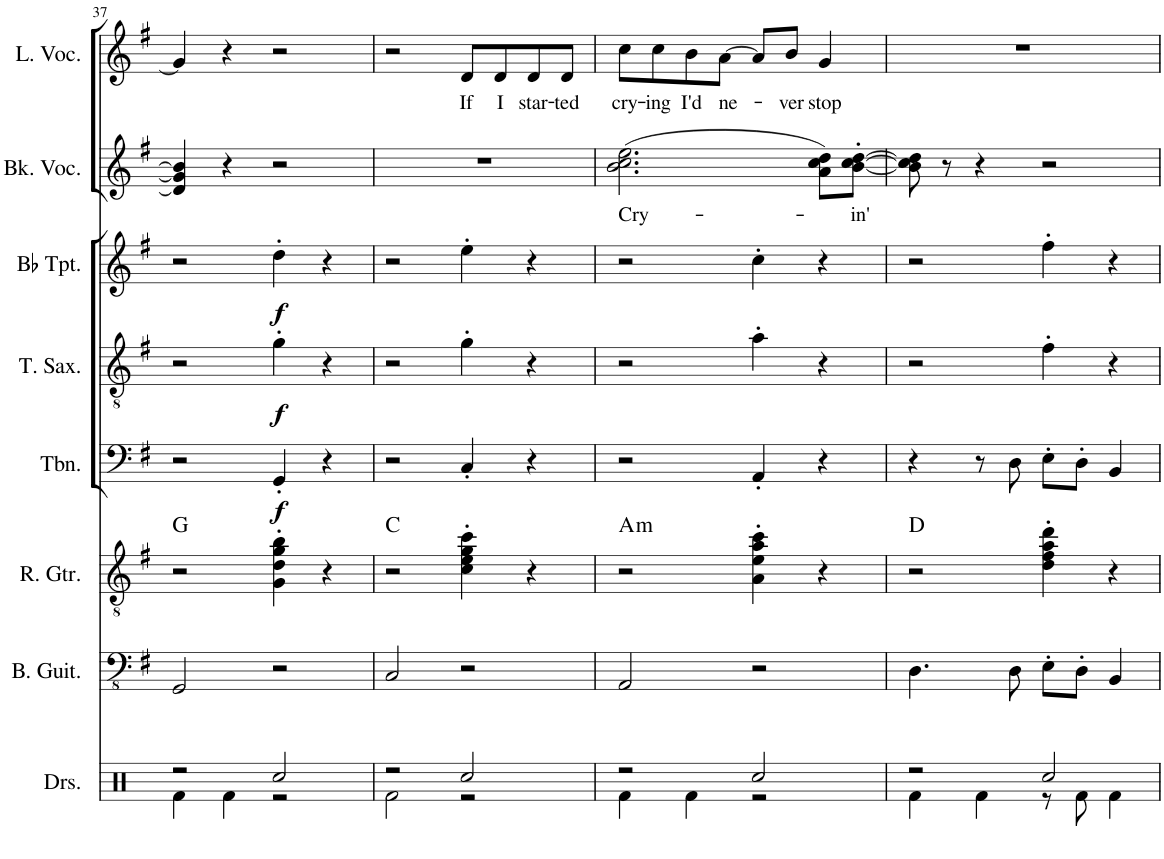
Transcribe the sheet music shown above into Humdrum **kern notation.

**kern	**kern	**kern	**harte	**kern	**dynam	**kern	**dynam	**kern	**dynam	**kern	**text	**kern	**text
*part8	*part7	*part6	*part6	*part5	*part5	*part4	*part4	*part3	*part3	*part2	*part2	*part1	*part1
*staff8	*staff7	*staff6	*	*staff5	*staff5	*staff4	*staff4	*staff3	*staff3	*staff2	*staff2	*staff1	*staff1
*I"Drumset	*I"Bass Guitar	*I"Rhythm Guitar	*	*I"Trombone	*	*I"Tenor Saxophone	*	*I"Bb Trumpet	*	*I"Backing Vocals	*	*I"Lead Vocals	*
*I'Drs.	*I'B. Guit.	*I'R. Gtr.	*	*I'Tbn.	*	*I'T. Sax.	*	*I'Bb Tpt.	*	*I'Bk. Voc.	*	*I'L. Voc.	*
!!LO:PB:g=z
*clefX	*clefFv4	*clefGv2	*	*clefF4	*	*clefGv2	*	*clefG2	*	*clefG2	*	*clefG2	*
*	*	*	*	*	*	*ITrd8c14	*	*ITrd1c2	*	*	*	*	*
*k[]	*k[f#]	*k[f#]	*	*k[f#]	*	*k[f#]	*	*k[f#]	*	*k[f#]	*	*k[f#]	*
*M4/4	*M4/4	*M4/4	*	*M4/4	*	*M4/4	*	*M4/4	*	*M4/4	*	*M4/4	*
=37	=37	=37	=37	=37	=37	=37	=37	=37	=37	=37	=37	=37	=37
*^	*	*	*	*	*	*	*	*	*	*	*	*	*
2r	4Rf\	2GGG/	2r	G:maj	2r	.	2r	.	2r	.	4d/] 4g/] 4b/]	.	4g/]	.
.	4Rf\	.	.	.	.	.	.	.	.	.	4r	.	4r	.
!	!	!	!	!	!	!LO:DY:b	!	!LO:DY:b	!	!LO:DY:b	!	!	!	!
2Rcc/	2r	2r	4G\' 4d\' 4g\' 4b\'	.	4GG'/	f	4g'\	f	4dd'\	f	2r	.	2r	.
.	.	.	4r	.	4r	.	4r	.	4r	.	.	.	.	.
=38	=38	=38	=38	=38	=38	=38	=38	=38	=38	=38	=38	=38	=38	=38
2r	2Rf\	2CC/	2r	C:maj	2r	.	2r	.	2r	.	1r	.	2r	.
!	!	!	!	!	!	!	!	!	!	!	!	!	!	!LO:LY:b
2Rcc/	2r	2r	4c\' 4e\' 4g\' 4cc\'	.	4C'/	.	4g'\	.	4ee'\	.	.	.	8d/L	If
!	!	!	!	!	!	!	!	!	!	!	!	!	!	!LO:LY:b
.	.	.	.	.	.	.	.	.	.	.	.	.	8d/	I
!	!	!	!	!	!	!	!	!	!	!	!	!	!	!LO:LY:b
.	.	.	4r	.	4r	.	4r	.	4r	.	.	.	8d/	star-
!	!	!	!	!	!	!	!	!	!	!	!	!	!	!LO:LY:b
.	.	.	.	.	.	.	.	.	.	.	.	.	8d/J	-ted
=39	=39	=39	=39	=39	=39	=39	=39	=39	=39	=39	=39	=39	=39	=39
!	!	!	!	!LO:H:kt=m	!	!	!	!	!	!	!	!LO:LY:b	!	!LO:LY:b
2r	4Rf\	2AAA/	2r	A:min	2r	.	2r	.	2r	.	(2.b\ 2.cc\ 2.ee\	Cry-	8cc\L	cry-
!	!	!	!	!	!	!	!	!	!	!	!	!	!	!LO:LY:b
.	.	.	.	.	.	.	.	.	.	.	.	.	8cc\	-ing
!	!	!	!	!	!	!	!	!	!	!	!	!	!	!LO:LY:b
.	4Rf\	.	.	.	.	.	.	.	.	.	.	.	8b\	I'd
!	!	!	!	!	!	!	!	!	!	!	!	!	!	!LO:LY:b
.	.	.	.	.	.	.	.	.	.	.	.	.	[8a\J	ne-
2Rcc/	2r	2r	4A\' 4e\' 4a\' 4cc\'	.	4AA'/	.	4a'\	.	4cc'\	.	.	.	8a/L]	.
!	!	!	!	!	!	!	!	!	!	!	!	!	!	!LO:LY:b
.	.	.	.	.	.	.	.	.	.	.	.	.	8b/J	-ver
!	!	!	!	!	!	!	!	!	!	!	!	!	!	!LO:LY:b
.	.	.	4r	.	4r	.	4r	.	4r	.	8a\ 8cc\ 8dd\L)	.	4g/	stop
!	!	!	!	!	!	!	!	!	!	!	!	!LO:LY:b	!	!
.	.	.	.	.	.	.	.	.	.	.	[8b\' [8cc\' [8dd\'J	-in'	.	.
=40	=40	=40	=40	=40	=40	=40	=40	=40	=40	=40	=40	=40	=40	=40
2r	4Rf\	4.DD\	2r	D:maj	4r	.	2r	.	2r	.	8b\] 8cc\] 8dd\]	.	1r	.
.	.	.	.	.	.	.	.	.	.	.	8r	.	.	.
.	4Rf\	.	.	.	8r	.	.	.	.	.	4r	.	.	.
.	.	8DD\	.	.	8D\	.	.	.	.	.	.	.	.	.
2Rcc/	8r	8EE'\L	4d\' 4f#\' 4a\' 4dd\'	.	8E'\L	.	4f#'\	.	4ff#'\	.	2r	.	.	.
.	8Rf\	8DD'\J	.	.	8D'\J	.	.	.	.	.	.	.	.	.
.	4Rf\	4BBB/	4r	.	4BB/	.	4r	.	4r	.	.	.	.	.
*v	*v	*	*	*	*	*	*	*	*	*	*	*	*	*
=	=	=	=	=	=	=	=	=	=	=	=	=	=
*-	*-	*-	*-	*-	*-	*-	*-	*-	*-	*-	*-	*-	*-
